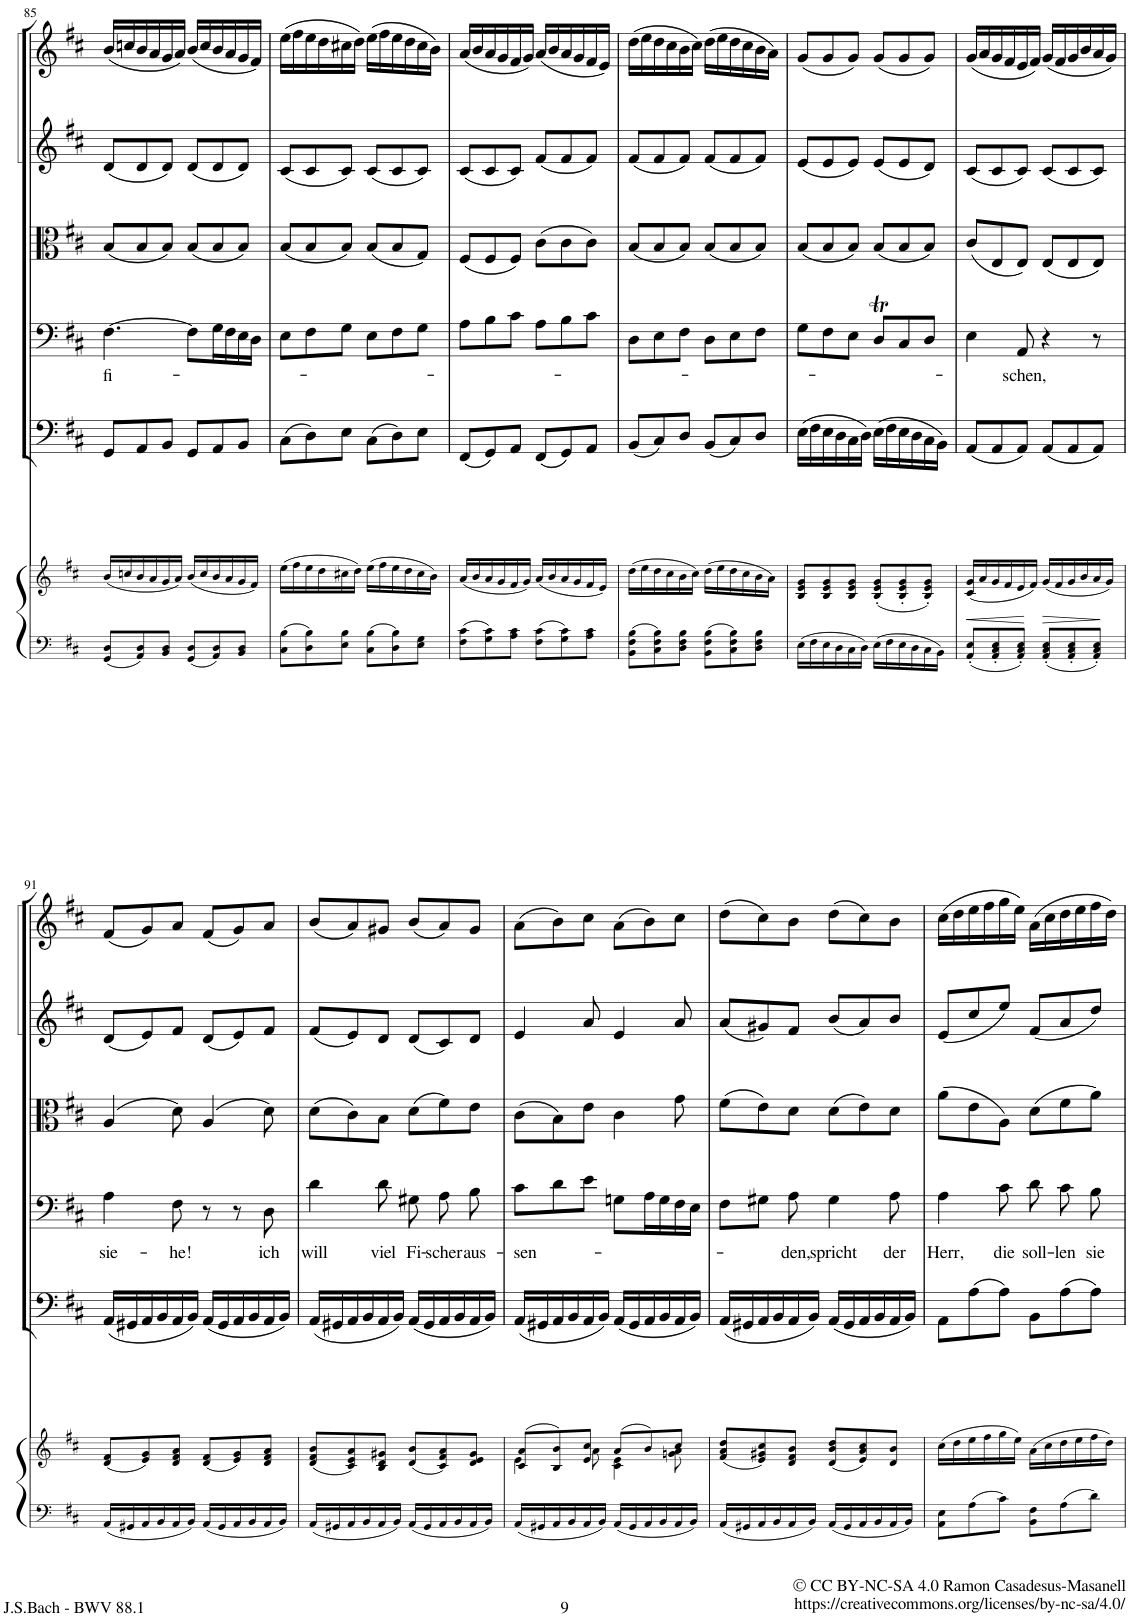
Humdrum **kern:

**kern	**kern	**dynam	**kern	**kern	**text	**kern	**kern	**kern
*part6	*part6	*part6	*part5	*part4	*part4	*part3	*part2	*part1
*staff7	*staff6	*staff6/7	*staff5	*staff4	*staff4	*staff3	*staff2	*staff1
*I"Piano reduction	*	*	*I"Continuo	*I"Basso	*	*I"Thaile Viola	*I"Oboe d'amore II Violino II	*I"Oboe d'amore I Violino I
*I'Pno	*	*	*	*	*	*	*	*
!!LO:PB:g=z
*clefF4	*clefG2	*	*clefF4	*clefF4	*	*clefC3	*clefG2	*clefG2
*k[f#c#]	*k[f#c#]	*	*k[f#c#]	*k[f#c#]	*	*k[f#c#]	*k[f#c#]	*k[f#c#]
*M6/8	*M6/8	*	*M6/8	*M6/8	*	*M6/8	*M6/8	*M6/8
=85	=85	=85	=85	=85	=85	=85	=85	=85
!	!	!	!	!	!LO:LY:b	!	!	!
8GG/ 8D/L	(16b/LL	.	8GG/L	[4.F#\	fi-	(8B/L	(8d/L	(16b/LL
.	16ccn/	.	.	.	.	.	.	16ccn/
8AA/ 8D/	16b/	.	8AA/	.	.	8B/	8d/	16b/
.	16a/	.	.	.	.	.	.	16a/
8BB/ 8D/J	16g/	.	8BB/J	.	.	8B/J)	8d/J)	16g/
.	16a/JJ)	.	.	.	.	.	.	16a/JJ)
8GG/ 8D/L	(16b/LL	.	8GG/L	8F#\L]	.	(8B/L	(8d/L	(16b/LL
.	16cc/	.	.	.	.	.	.	16cc/
8AA/ 8D/	16b/	.	8AA/	16G\L	.	8B/	8d/	16b/
.	16a/	.	.	16F#\	.	.	.	16a/
8BB/ 8D/J	16g/	.	8BB/J	16E\	.	8B/J)	8d/J)	16g/
.	16f#/JJ)	.	.	16D\JJ	.	.	.	16f#/JJ)
=86	=86	=86	=86	=86	=86	=86	=86	=86
8C#\ 8B\L	(16ee\LL	.	(8C#\L	8E\L	.	(8B/L	(8c#/L	(16ee\LL
.	16ff#\	.	.	.	.	.	.	16ff#\
8D\ 8B\	16ee\	.	8D\)	8F#\	.	8B/	8c#/	16ee\
.	16dd\	.	.	.	.	.	.	16dd\
8E\ 8B\J	16cc#X\	.	8E\J	8G\J	.	8B/J)	8c#/J)	16cc#X\
.	16dd\JJ)	.	.	.	.	.	.	16dd\JJ)
8C#\ 8B\L	(16ee\LL	.	(8C#\L	8E\L	.	(8B/L	(8c#/L	(16ee\LL
.	16ff#\	.	.	.	.	.	.	16ff#\
8D\ 8B\	16ee\	.	8D\)	8F#\	.	8B/	8c#/	16ee\
.	16dd\	.	.	.	.	.	.	16dd\
8E\ 8G\J	16cc#\	.	8E\J	8G\J	.	8G/J)	8c#/J)	16cc#\
.	16b\JJ)	.	.	.	.	.	.	16b\JJ)
=87	=87	=87	=87	=87	=87	=87	=87	=87
8F#\ 8c#\L	(16a/LL	.	(8FF#/L	8A\L	.	(8F#/L	(8c#/L	(16a/LL
.	16b/	.	.	.	.	.	.	16b/
8G\ 8c#\	16a/	.	8GG/)	8B\	.	8F#/	8c#/	16a/
.	16g/	.	.	.	.	.	.	16g/
8A\ 8c#\J	16f#/	.	8AA/J	8c#\J	.	8F#/J)	8c#/J)	16f#/
.	16g/JJ)	.	.	.	.	.	.	16g/JJ)
8F#\ 8c#\L	(16a/LL	.	(8FF#/L	8A\L	.	(8c#\L	(8f#/L	(16a/LL
.	16b/	.	.	.	.	.	.	16b/
8G\ 8c#\	16a/	.	8GG/)	8B\	.	8c#\	8f#/	16a/
.	16g/	.	.	.	.	.	.	16g/
8A\ 8c#\J	16f#/	.	8AA/J	8c#\J	.	8c#\J)	8f#/J)	16f#/
.	16e/JJ)	.	.	.	.	.	.	16e/JJ)
=88	=88	=88	=88	=88	=88	=88	=88	=88
8BB\ 8F#\ 8B\L	(16dd\LL	.	(8BB/L	8D\L	.	(8B/L	(8f#/L	(16dd\LL
.	16ee\	.	.	.	.	.	.	16ee\
8C#\ 8F#\ 8B\	16dd\	.	8C#/)	8E\	.	8B/	8f#/	16dd\
.	16cc#\	.	.	.	.	.	.	16cc#\
8D\ 8F#\ 8B\J	16b\	.	8D/J	8F#\J	.	8B/J)	8f#/J)	16b\
.	16cc#\JJ)	.	.	.	.	.	.	16cc#\JJ)
8BB\ 8F#\ 8B\L	(16dd\LL	.	(8BB/L	8D\L	.	(8B/L	(8f#/L	(16dd\LL
.	16ee\	.	.	.	.	.	.	16ee\
8C#\ 8F#\ 8B\	16dd\	.	8C#/)	8E\	.	8B/	8f#/	16dd\
.	16cc#\	.	.	.	.	.	.	16cc#\
8D\ 8F#\ 8B\J	16b\	.	8D/J	8F#\J	.	8B/J)	8f#/J)	16b\
.	16a\JJ)	.	.	.	.	.	.	16a\JJ)
=89	=89	=89	=89	=89	=89	=89	=89	=89
16E\LL	8B/ 8e/ 8g/L	.	(16E\LL	8G\L	.	(8B/L	(8e/L	(8g/L
16F#\	.	.	16F#\	.	.	.	.	.
16E\	8B/ 8e/ 8g/	.	16E\	8F#\	.	8B/	8e/	8g/
16D\	.	.	16D\	.	.	.	.	.
16C#\	8B/ 8e/ 8g/J	.	16C#\	8E\J	.	8B/J)	8e/J)	8g/J)
16D\JJ	.	.	16D\JJ)	.	.	.	.	.
16E\LL	(8B/' 8e/' 8g/'L	.	(16E\LL	8DT/L	.	(8B/L	(8e/L	(8g/L
16F#\	.	.	16F#\	.	.	.	.	.
16E\	8B/' 8e/' 8g/'	.	16E\	8C#/	.	8B/	8e/	8g/
16D\	.	.	16D\	.	.	.	.	.
16C#\	8B/' 8e/' 8g/'J)	.	16C#\	8D/J	.	8B/J)	8d/J)	8g/J)
16BB\JJ	.	.	16BB\JJ)	.	.	.	.	.
=90	=90	=90	=90	=90	=90	=90	=90	=90
!	!	!LO:HP:b	!	!	!	!	!	!
8AA/' 8E/'L	(16c#/ 16g/LL	<	(8AA/L	4E\	.	(8c#/L	(8c#/L	(16g/LL
.	16a/	.	.	.	.	.	.	16a/
8AA/' 8C#/' 8E/'	16g/	.	8AA/	.	.	8E/	8c#/	16g/
.	16f#/	.	.	.	.	.	.	16f#/
!	!	!	!	!	!LO:LY:b	!	!	!
8AA/' 8C#/' 8E/'J	16e/	.	8AA/J)	8AA/	schen,	8E/J)	8c#/J)	16e/
.	16f#/JJ)	[	.	.	.	.	.	16f#/JJ)
!	!	!LO:HP:b	!	!	!	!	!	!
8AA/' 8C#/' 8E/'L	(16g/LL	>	(8AA/L	4r	.	(8E/L	(8c#/L	(16g/LL
.	16f#/	.	.	.	.	.	.	16f#/
8AA/' 8C#/' 8E/'	16g/	.	8AA/	.	.	8E/	8c#/	16g/
.	16b/	.	.	.	.	.	.	16b/
8AA/' 8C#/' 8E/'J	16a/	.	8AA/J)	8r	.	8E/J)	8c#/J)	16a/
.	16g/JJ)	]	.	.	.	.	.	16g/JJ)
!!LO:LB:g=z
=91	=91	=91	=91	=91	=91	=91	=91	=91
!	!	!	!	!	!LO:LY:b	!	!	!
16AA/LL	(8d/ 8f#/L	.	(16AA/LL	4A\	sie-	(4A/	(8d/L	(8f#/L
16GG#X/	.	.	16GG#X/	.	.	.	.	.
16AA/	8e/ 8g/)	.	16AA/	.	.	.	8e/)	8g/)
16BB/	.	.	16BB/	.	.	.	.	.
!	!	!	!	!	!LO:LY:b	!	!	!
16AA/	8d/ 8f#/ 8a/J	.	16AA/	8F#\	-he!	8d\)	8f#/J	8a/J
16BB/JJ	.	.	16BB/JJ)	.	.	.	.	.
16AA/LL	(8d/ 8f#/L	.	(16AA/LL	8r	.	(4A/	(8d/L	(8f#/L
16GG#/	.	.	16GG#/	.	.	.	.	.
16AA/	8e/ 8g/)	.	16AA/	8r	.	.	8e/)	8g/)
16BB/	.	.	16BB/	.	.	.	.	.
!	!	!	!	!	!LO:LY:b	!	!	!
16AA/	8d/ 8f#/ 8a/J	.	16AA/	8D\	ich	8d\)	8f#/J	8a/J
16BB/JJ	.	.	16BB/JJ)	.	.	.	.	.
=92	=92	=92	=92	=92	=92	=92	=92	=92
!	!	!	!	!	!LO:LY:b	!	!	!
16AA/LL	(8d/ 8f#/ 8b/L	.	(16AA/LL	4d\	will	(8d\L	(8f#/L	(8b/L
16GG#X/	.	.	16GG#X/	.	.	.	.	.
16AA/	8c#/ 8e/ 8a/)	.	16AA/	.	.	8c#\)	8e/)	8a/)
16BB/	.	.	16BB/	.	.	.	.	.
!	!	!	!	!	!LO:LY:b	!	!	!
16AA/	8B/ 8d/ 8g#X/J	.	16AA/	8d\	viel	8B\J	8d/J	8g#X/J
16BB/JJ	.	.	16BB/JJ)	.	.	.	.	.
!	!	!	!	!	!LO:LY:b	!	!	!
16AA/LL	(8d/ 8b/L	.	(16AA/LL	8G#X\	Fi-	(8d\L	(8d/L	(8b/L
16GG#/	.	.	16GG#/	.	.	.	.	.
!	!	!	!	!	!LO:LY:b	!	!	!
16AA/	8c#/ 8f#/ 8a/)	.	16AA/	8A\	-scher	8f#\)	8c#/)	8a/)
16BB/	.	.	16BB/	.	.	.	.	.
!	!	!	!	!	!LO:LY:b	!	!	!
16AA/	8d/ 8e/ 8g#/J	.	16AA/	8B\	aus-	8e\J	8d/J	8g#/J
16BB/JJ	.	.	16BB/JJ)	.	.	.	.	.
=93	=93	=93	=93	=93	=93	=93	=93	=93
*	*^	*	*	*	*	*	*	*
!	!	!	!	!	!	!LO:LY:b	!	!	!
16AA/LL	(8c#/ 8a/L	4e\	.	(16AA/LL	8c#\L	-sen-	(8c#\L	4e/	(8a\L
16GG#X/	.	.	.	16GG#X/	.	.	.	.	.
16AA/	8B/ 8b/)	.	.	16AA/	8d\	.	8B\)	.	8b\)
16BB/	.	.	.	16BB/	.	.	.	.	.
16AA/	8e/ 8cc#/J	8a\	.	16AA/	8e\J	.	8e\J	8a/	8cc#\J
16BB/JJ	.	.	.	16BB/JJ)	.	.	.	.	.
16AA/LL	(8a/L	4c#\ 4e\	.	(16AA/LL	8Gn\L	.	4c#\	4e/	(8a\L
16GG#/	.	.	.	16GG#/	.	.	.	.	.
16AA/	8b/)	.	.	16AA/	16A\L	.	.	.	8b\)
16BB/	.	.	.	16BB/	16G\	.	.	.	.
16AA/	8cc#/J	8gn\ 8a\	.	16AA/	16F#\	.	8g\	8a/	8cc#\J
16BB/JJ	.	.	.	16BB/JJ)	16E\JJ	.	.	.	.
*	*v	*v	*	*	*	*	*	*	*
=94	=94	=94	=94	=94	=94	=94	=94	=94
16AA/LL	(8f#/ 8a/ 8dd/L	.	(16AA/LL	8F#\L	.	(8f#\L	(8a/L	(8dd\L
16GG#X/	.	.	16GG#X/	.	.	.	.	.
16AA/	8e/ 8g#X/ 8cc#/)	.	16AA/	8G#X\J	.	8e\)	8g#X/)	8cc#\)
16BB/	.	.	16BB/	.	.	.	.	.
!	!	!	!	!	!LO:LY:b	!	!	!
16AA/	8d/ 8f#/ 8b/J	.	16AA/	8A\	-den,	8d\J	8f#/J	8b\J
16BB/JJ	.	.	16BB/JJ)	.	.	.	.	.
!	!	!	!	!	!LO:LY:b	!	!	!
16AA/LL	(8d/ 8b/ 8dd/L	.	(16AA/LL	4G#\	spricht	(8d\L	(8b/L	(8dd\L
16GG#/	.	.	16GG#/	.	.	.	.	.
16AA/	8e/ 8a/ 8cc#/)	.	16AA/	.	.	8e\)	8a/)	8cc#\)
16BB/	.	.	16BB/	.	.	.	.	.
!	!	!	!	!	!LO:LY:b	!	!	!
16AA/	8d/ 8b/J	.	16AA/	8A\	der	8d\J	8b/J	8b\J
16BB/JJ	.	.	16BB/JJ)	.	.	.	.	.
=95	=95	=95	=95	=95	=95	=95	=95	=95
!	!	!	!	!	!LO:LY:b	!	!	!
8AA\ 8E\L	(16cc#\LL	.	8AA\L	4A\	Herr,	(8a\L	(8e/L	(16cc#\LL
.	16dd\	.	.	.	.	.	.	16dd\
8A\	16ee\	.	(8A\	.	.	8e\	8cc#/	16ee\
.	16ff#\	.	.	.	.	.	.	16ff#\
!	!	!	!	!	!LO:LY:b	!	!	!
8c#\J	16gg\	.	8A\J)	8c#\	die	8A\J)	8ee/J)	16gg\
.	16ee\JJ)	.	.	.	.	.	.	16ee\JJ)
!	!	!	!	!	!LO:LY:b	!	!	!
8BB\ 8F#\L	(16a\LL	.	8BB\L	8d\	soll-	(8d\L	(8f#/L	(16a\LL
.	16cc#\	.	.	.	.	.	.	16cc#\
!	!	!	!	!	!LO:LY:b	!	!	!
8A\	16dd\	.	(8A\	8c#\	-len	8f#\	8a/	16dd\
.	16ee\	.	.	.	.	.	.	16ee\
!	!	!	!	!	!LO:LY:b	!	!	!
8d\J	16ff#\	.	8A\J)	8B\	sie	8a\J)	8dd/J)	16ff#\
.	16dd\JJ)	.	.	.	.	.	.	16dd\JJ)
=	=	=	=	=	=	=	=	=
*-	*-	*-	*-	*-	*-	*-	*-	*-
